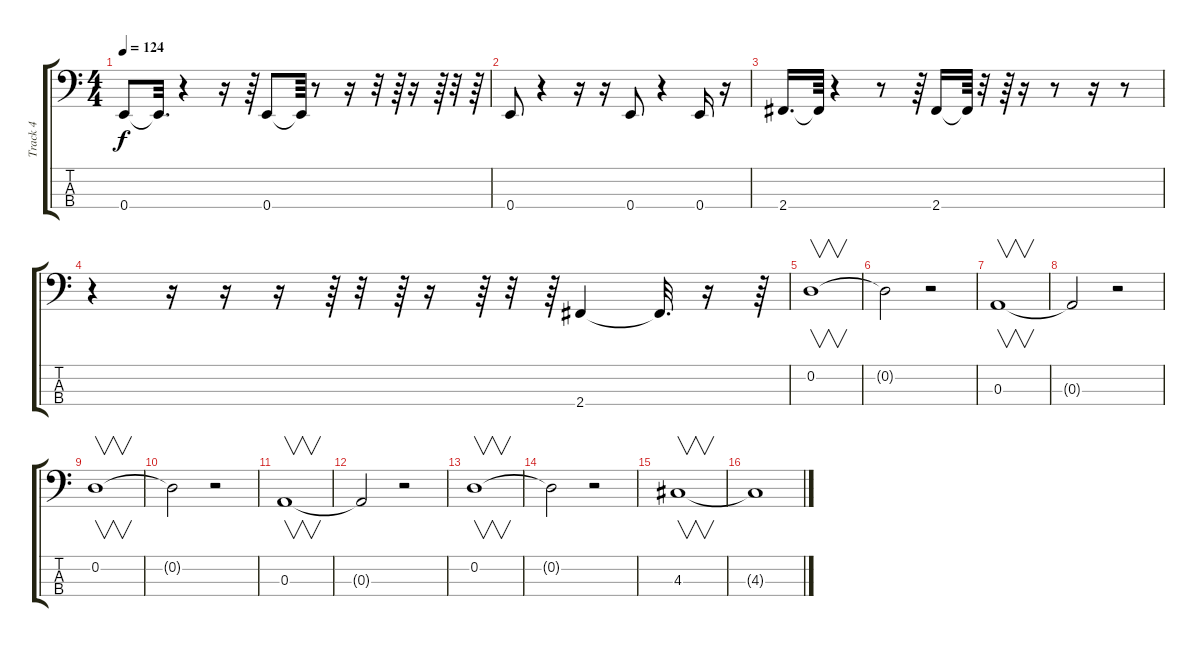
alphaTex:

\track ("Track 4" "Track 4") {instrument electricbassfinger}
\staff {score tabs}
\tuning (G2 D2 A1 E1) {hide}
\ts (4 4)
\tempo 124
\clef f4
\ks c
0.4.8{dy f} 0.4{t}.32{d} r.4 r.16 r.64 0.4.8 0.4{t}.64 r.8 r.16 r.32 r.64 r.16 r.64 r.32 r.64 |
0.4.8 r.4 r.16 r.16 0.4.8 r.4 0.4.16 r.16 |
2.4.16{d} 2.4{t}.64 r.4 r.8 r.64 2.4.16 2.4{t}.64 r.32 r.64 r.16 r.8 r.16 r.8 |
r.4 r.16 r.16 r.16 r.64 r.32 r.64 r.16 r.64 r.32 r.64 2.4.4 2.4{t}.32{d} r.16 r.64 |
0.2.1{v} |
0.2{t}.2 r.2 |
0.3.1{v} |
0.3{t}.2 r.2 |
0.2.1{v} |
0.2{t}.2 r.2 |
0.3.1{v} |
0.3{t}.2 r.2 |
0.2.1{v} |
0.2{t}.2 r.2 |
4.3.1{v} |
4.3{t}.1
